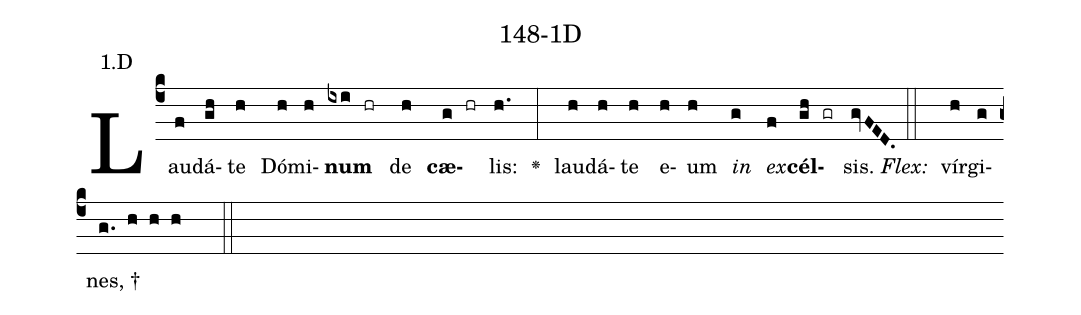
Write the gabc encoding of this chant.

name: 148-1D;
annotation: 1.D;
%%
(c4)Lau(f)dá(gh)te(h) Dó(h)mi(h)<b>num</b>(ixi hr) de(h) <b>cæ</b>(g hr)lis:(h.) <v>\greheightstar</v>(:) lau(h)dá(h)te(h) e(h)um(h) <i>in</i>(g) <i>ex</i>(f)<b>cél</b>(gh gr)sis.(gvFED.) (::)
<i>Flex:</i>()  vír(h)gi(g)nes, †(g. h h h  ::)

%E(h) u(h) o(g) u(f) a(gh) e.(gvFED.) (::)
